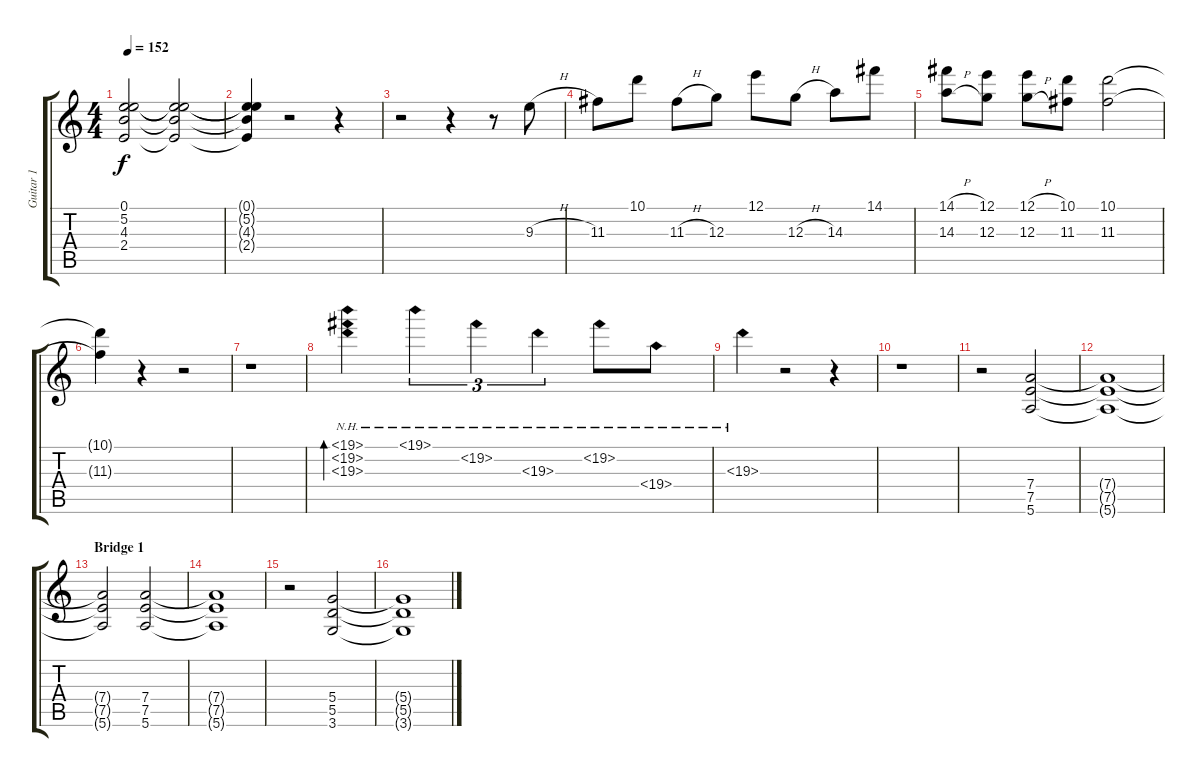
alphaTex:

\track ("Guitar 1" "Guitar 1") {instrument overdrivenguitar}
\staff {score tabs}
\tuning (E4 B3 G3 D3 A2 E2) {hide}
\ts (4 4)
\tempo 152
\clef g2
\ks c
(0.1{t} 5.2{t} 4.3{t} 2.4{t}).2{dy f volume 8} (0.1{t} 5.2{t} 4.3{t} 2.4{t}).2{volume 6} |
(0.1{t} 5.2{t} 4.3{t} 2.4{t}).4{volume 4} r.2 r.4 |
r.2 r.4 r.8 9.3{h}.8{volume 10} |
11.3.8 10.1.8 11.3{h}.8 12.3.8 12.1.8 12.3{h}.8 14.3.8 14.1.8 |
(14.1{h} 14.3{h}).8 (12.1 12.3).8 (12.1{h} 12.3{h}).8 (10.1 11.3).8 (10.1 11.3).2 |
(10.1{t} 11.3{t}).4 r.4 r.2 |
r.1 |
(19.1{nh} 19.2{nh} 19.3{nh}).4{bd 480} 19.1{nh}.4{tu (3 2)} 19.2{nh}.4{tu (3 2)} 19.3{nh}.4{tu (3 2)} 19.2{nh}.8 19.4{nh}.8 |
19.3{nh}.4 r.2 r.4 |
r.1 |
r.2 (7.4 7.5 5.6).2 |
(7.4{t} 7.5{t} 5.6{t}).1 |
\section ("" "Bridge 1")
(7.4{t} 7.5{t} 5.6{t}).2 (7.4 7.5 5.6).2 |
(7.4{t} 7.5{t} 5.6{t}).1 |
r.2 (5.4 5.5 3.6).2 |
(5.4{t} 5.5{t} 3.6{t}).1
